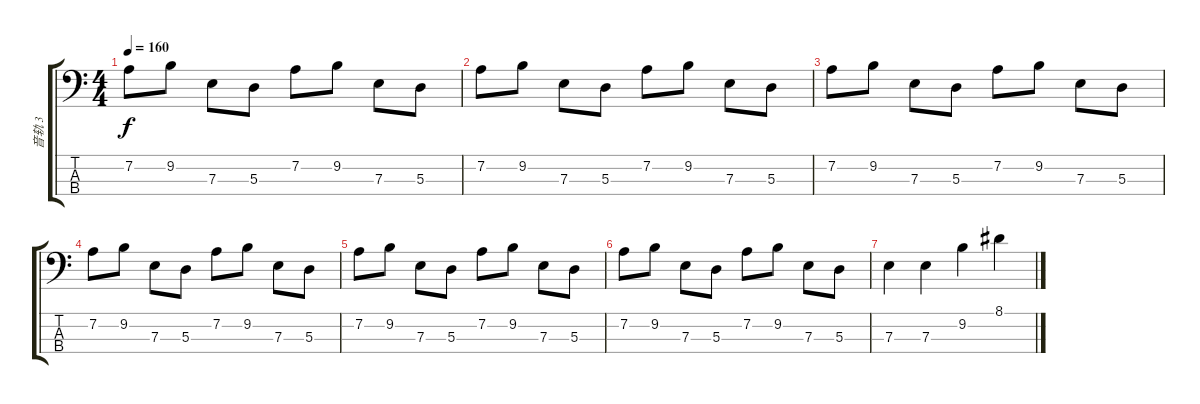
\track ("音轨 3" "音轨 3") {instrument electricbassfinger}
\staff {score tabs}
\tuning (G2 D2 A1 E1) {hide}
\ts (4 4)
\tempo 160
\clef f4
\ks c
7.2.8{dy f} 9.2.8 7.3.8 5.3.8 7.2.8 9.2.8 7.3.8 5.3.8 |
7.2.8 9.2.8 7.3.8 5.3.8 7.2.8 9.2.8 7.3.8 5.3.8 |
7.2.8 9.2.8 7.3.8 5.3.8 7.2.8 9.2.8 7.3.8 5.3.8 |
7.2.8 9.2.8 7.3.8 5.3.8 7.2.8 9.2.8 7.3.8 5.3.8 |
7.2.8 9.2.8 7.3.8 5.3.8 7.2.8 9.2.8 7.3.8 5.3.8 |
7.2.8 9.2.8 7.3.8 5.3.8 7.2.8 9.2.8 7.3.8 5.3.8 |
7.3.4 7.3.4 9.2.4 8.1.4
